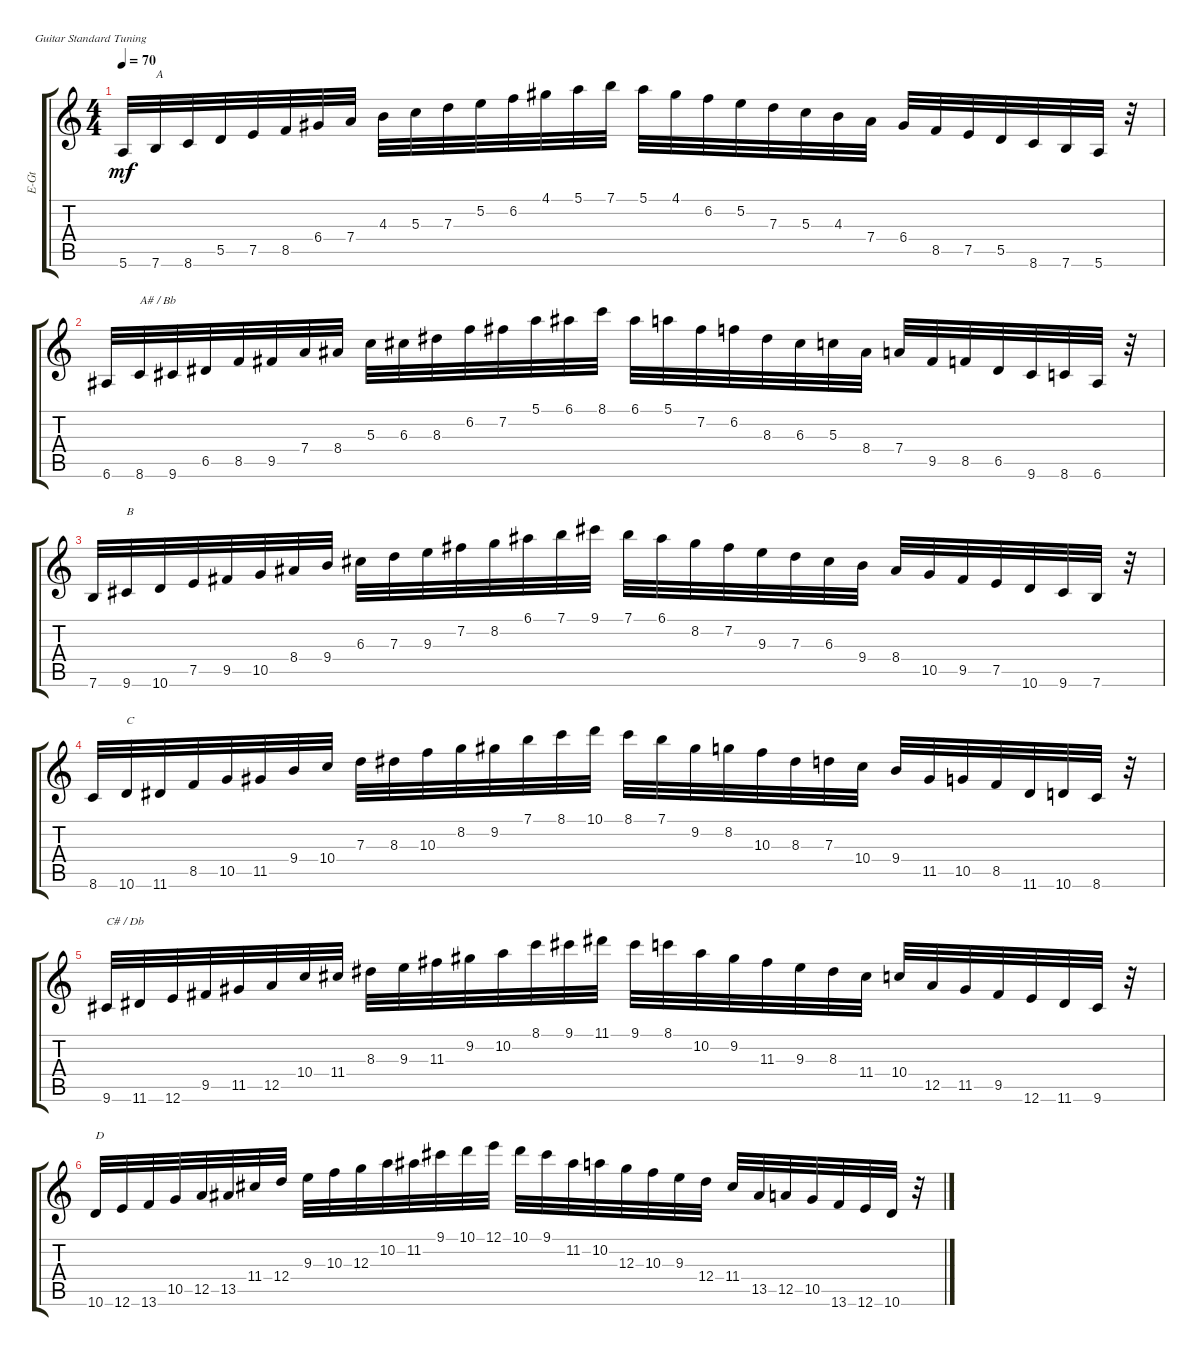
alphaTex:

\defaultSystemsLayout 4
\bracketExtendMode groupsimilarinstruments
\otherSystemsTrackNameOrientation horizontal
\track ("Electric Guitar" "E-Gt") {instrument overdrivenguitar}
\staff {score tabs}
\tuning (E4 B3 G3 D3 A2 E2)
\ts (4 4)
\tempo 70
\clef g2
\ks c
5.6.32{dy mf instrument overdrivenguitar beam Up} 7.6.32{txt "A" beam Up} 8.6.32{beam Up} 5.5.32{beam Up} 7.5.32{beam Up} 8.5.32{beam Up} 6.4{acc #}.32{beam Up} 7.4.32{beam Up} 4.3.32{beam Down} 5.3.32{beam Down} 7.3.32{beam Down} 5.2.32{beam Down} 6.2.32{beam Down} 4.1{acc #}.32{beam Down} 5.1.32{beam Down} 7.1.32{beam Down} 5.1.32{beam Down} 4.1{acc #}.32{beam Down} 6.2.32{beam Down} 5.2.32{beam Down} 7.3.32{beam Down} 5.3.32{beam Down} 4.3.32{beam Down} 7.4.32{beam Down} 6.4{acc #}.32{beam Up} 8.5.32{beam Up} 7.5.32{beam Up} 5.5.32{beam Up} 8.6.32{beam Up} 7.6.32{beam Up} 5.6.32{beam Up} r.32{beam Up} |
6.6{acc #}.32{beam Up} 8.6.32{txt "A# / Bb" beam Up} 9.6{acc #}.32{beam Up} 6.5{acc #}.32{beam Up} 8.5.32{beam Up} 9.5{acc #}.32{beam Up} 7.4.32{beam Up} 8.4{acc #}.32{beam Up} 5.3.32{beam Down} 6.3{acc #}.32{beam Down} 8.3{acc #}.32{beam Down} 6.2.32{beam Down} 7.2{acc #}.32{beam Down} 5.1.32{beam Down} 6.1{acc #}.32{beam Down} 8.1.32{beam Down} 6.1{acc #}.32{beam Down} 5.1.32{beam Down} 7.2{acc #}.32{beam Down} 6.2.32{beam Down} 8.3{acc #}.32{beam Down} 6.3{acc #}.32{beam Down} 5.3.32{beam Down} 8.4{acc #}.32{beam Down} 7.4.32{beam Up} 9.5{acc #}.32{beam Up} 8.5.32{beam Up} 6.5{acc #}.32{beam Up} 9.6{acc #}.32{beam Up} 8.6.32{beam Up} 6.6{acc #}.32{beam Up} r.32{beam Down} |
7.6.32{beam Up} 9.6{acc #}.32{txt "B" beam Up} 10.6.32{beam Up} 7.5.32{beam Up} 9.5{acc #}.32{beam Up} 10.5.32{beam Up} 8.4{acc #}.32{beam Up} 9.4.32{beam Up} 6.3{acc #}.32{beam Down} 7.3.32{beam Down} 9.3.32{beam Down} 7.2{acc #}.32{beam Down} 8.2.32{beam Down} 6.1{acc #}.32{beam Down} 7.1.32{beam Down} 9.1{acc #}.32{beam Down} 7.1.32{beam Down} 6.1{acc #}.32{beam Down} 8.2.32{beam Down} 7.2{acc #}.32{beam Down} 9.3.32{beam Down} 7.3.32{beam Down} 6.3{acc #}.32{beam Down} 9.4.32{beam Down} 8.4{acc #}.32{beam Up} 10.5.32{beam Up} 9.5{acc #}.32{beam Up} 7.5.32{beam Up} 10.6.32{beam Up} 9.6{acc #}.32{beam Up} 7.6.32{beam Up} r.32{beam Down} |
8.6.32{beam Up} 10.6.32{txt "C" beam Up} 11.6{acc #}.32{beam Up} 8.5.32{beam Up} 10.5.32{beam Up} 11.5{acc #}.32{beam Up} 9.4.32{beam Up} 10.4.32{beam Up} 7.3.32{beam Down} 8.3{acc #}.32{beam Down} 10.3.32{beam Down} 8.2.32{beam Down} 9.2{acc #}.32{beam Down} 7.1.32{beam Down} 8.1.32{beam Down} 10.1.32{beam Down} 8.1.32{beam Down} 7.1.32{beam Down} 9.2{acc #}.32{beam Down} 8.2.32{beam Down} 10.3.32{beam Down} 8.3{acc #}.32{beam Down} 7.3.32{beam Down} 10.4.32{beam Down} 9.4.32{beam Up} 11.5{acc #}.32{beam Up} 10.5.32{beam Up} 8.5.32{beam Up} 11.6{acc #}.32{beam Up} 10.6.32{beam Up} 8.6.32{beam Up} r.32{beam Down} |
9.6{acc #}.32{txt "C# / Db" beam Up} 11.6{acc #}.32{beam Up} 12.6.32{beam Up} 9.5{acc #}.32{beam Up} 11.5{acc #}.32{beam Up} 12.5.32{beam Up} 10.4.32{beam Up} 11.4{acc #}.32{beam Up} 8.3{acc #}.32{beam Down} 9.3.32{beam Down} 11.3{acc #}.32{beam Down} 9.2{acc #}.32{beam Down} 10.2.32{beam Down} 8.1.32{beam Down} 9.1{acc #}.32{beam Down} 11.1{acc #}.32{beam Down} 9.1{acc #}.32{beam Down} 8.1.32{beam Down} 10.2.32{beam Down} 9.2{acc #}.32{beam Down} 11.3{acc #}.32{beam Down} 9.3.32{beam Down} 8.3{acc #}.32{beam Down} 11.4{acc #}.32{beam Down} 10.4.32{beam Up} 12.5.32{beam Up} 11.5{acc #}.32{beam Up} 9.5{acc #}.32{beam Up} 12.6.32{beam Up} 11.6{acc #}.32{beam Up} 9.6{acc #}.32{beam Up} r.32{beam Down} |
10.6.32{txt "D" beam Up} 12.6.32{beam Up} 13.6.32{beam Up} 10.5.32{beam Up} 12.5.32{beam Up} 13.5{acc #}.32{beam Up} 11.4{acc #}.32{beam Up} 12.4.32{beam Up} 9.3.32{beam Down} 10.3.32{beam Down} 12.3.32{beam Down} 10.2.32{beam Down} 11.2{acc #}.32{beam Down} 9.1{acc #}.32{beam Down} 10.1.32{beam Down} 12.1.32{beam Down} 10.1.32{beam Down} 9.1{acc #}.32{beam Down} 11.2{acc #}.32{beam Down} 10.2.32{beam Down} 12.3.32{beam Down} 10.3.32{beam Down} 9.3.32{beam Down} 12.4.32{beam Down} 11.4{acc #}.32{beam Up} 13.5{acc #}.32{beam Up} 12.5.32{beam Up} 10.5.32{beam Up} 13.6.32{beam Up} 12.6.32{beam Up} 10.6.32{beam Up} r.32{beam Down}
